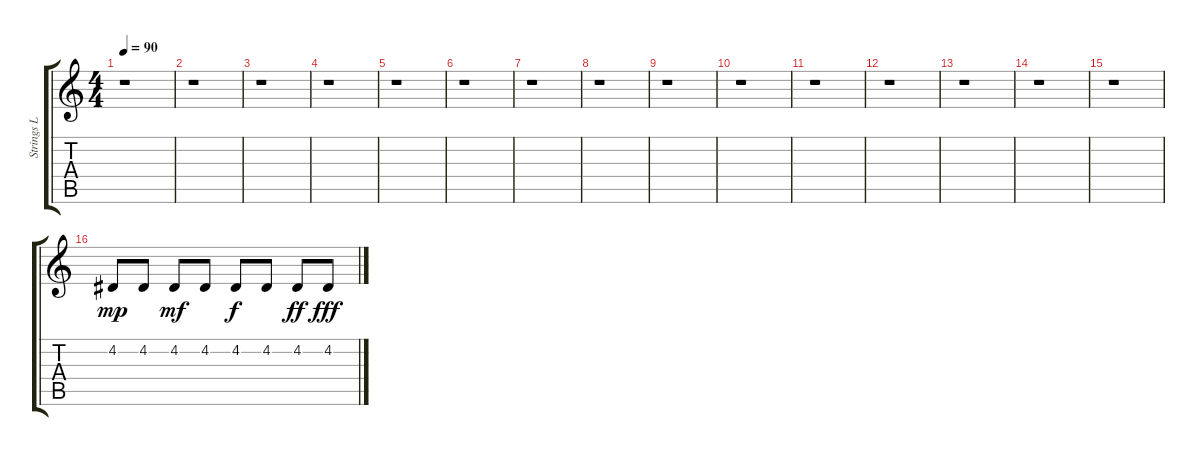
\track ("Strings L Stacc" "Strings L ") {instrument synthstrings1}
\staff {score tabs}
\tuning (E4 B3 G3 D3 A2 E2) {hide}
\ts (4 4)
\tempo 90
\clef g2
\ks c
r.1{dy mp} |
r.1 |
r.1 |
r.1 |
r.1 |
r.1 |
r.1 |
r.1 |
r.1 |
r.1 |
r.1 |
r.1 |
r.1 |
r.1 |
r.1 |
4.2.8 4.2.8 4.2.8{dy mf} 4.2.8 4.2.8{dy f} 4.2.8 4.2.8{dy ff} 4.2.8{dy fff}
